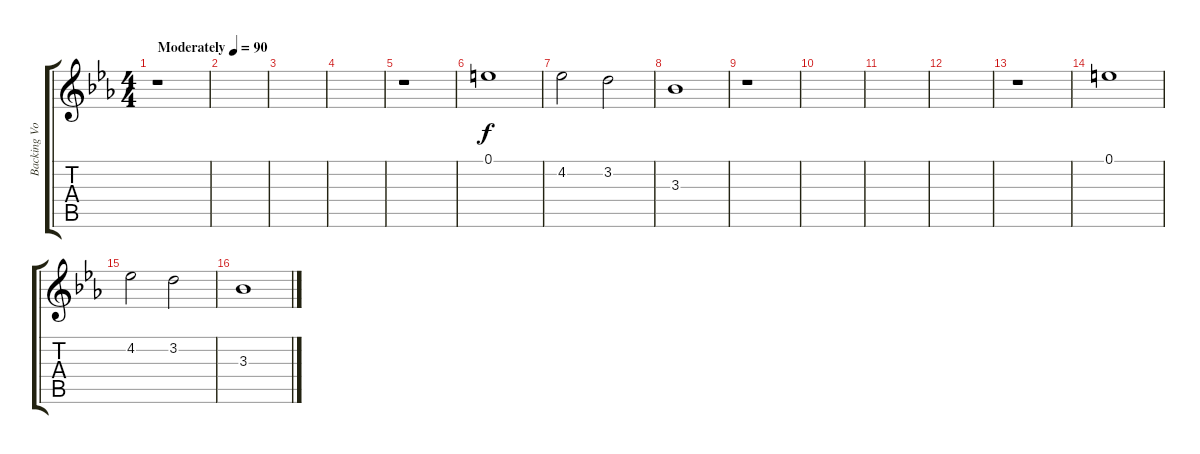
\track ("Backing Vocals" "Backing Vo") {instrument contrabass}
\staff {score tabs}
\tuning (E4 B3 G3 D3 A2 E2) {hide}
\ts (4 4)
\tempo (90 "Moderately")
\clef g2
\ks cminor
r.1{dy f instrument contrabass} |
|
|
|
r.1 |
0.1.1 |
4.2.2 3.2.2 |
3.3.1 |
r.1 |
|
|
|
r.1 |
0.1.1 |
4.2.2 3.2.2 |
3.3.1
